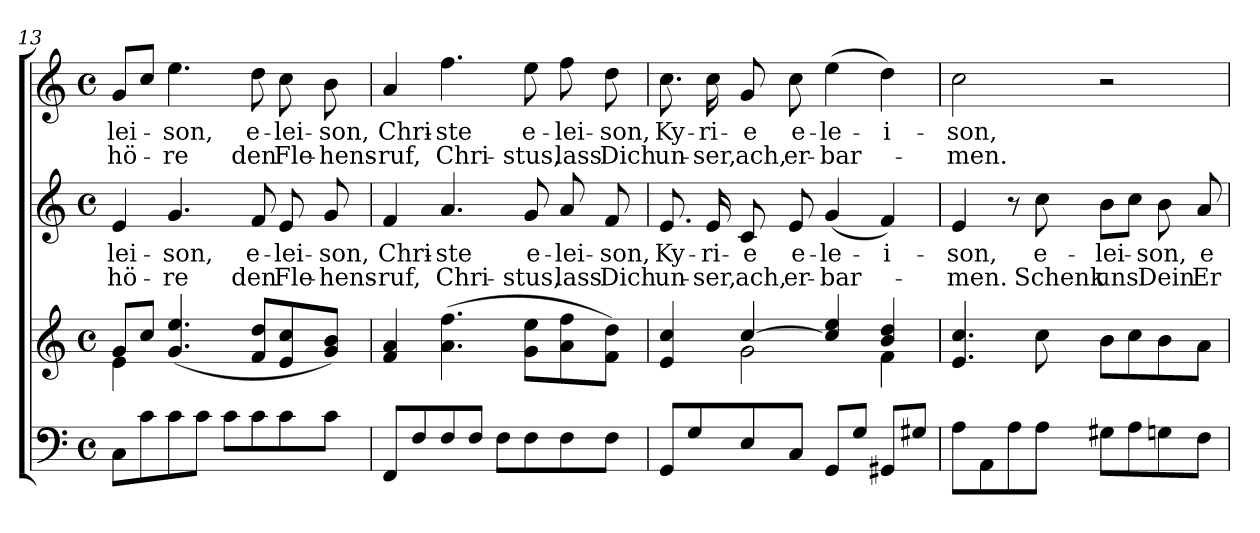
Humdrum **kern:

**kern	**kern	**kern	**text	**text	**kern	**text	**text
*part3	*part3	*part2	*part2	*part2	*part1	*part1	*part1
*staff4	*staff3	*staff2	*staff2	*staff2	*staff1	*staff1	*staff1
!!LO:LB:g=z
*clefF4	*clefG2	*clefG2	*	*	*clefG2	*	*
*k[]	*k[]	*k[]	*	*	*k[]	*	*
*C:	*C:	*C:	*	*	*C:	*	*
*M4/4	*M4/4	*M4/4	*	*	*M4/4	*	*
*met(c)	*met(c)	*met(c)	*	*	*met(c)	*	*
=13	=13	=13	=13	=13	=13	=13	=13
*	*^	*	*	*	*	*	*
!	!	!	!	!LO:LY:b	!LO:LY:b	!	!LO:LY:b	!LO:LY:b
8C\L	8g/L	4e\	4e/	-lei-	hö-	8g/L	-lei-	hö-
8c\	8cc/J	.	.	.	.	8cc/J	.	.
!	!	!	!	!LO:LY:b	!LO:LY:b	!	!LO:LY:b	!LO:LY:b
8c\	(<4.g/ 4.ee/	2.ryy	4.g/	-son,	-re	4.ee\	-son,	-re
8c\J	.	.	.	.	.	.	.	.
8c\L	.	.	.	.	.	.	.	.
!	!	!	!	!LO:LY:b	!LO:LY:b	!	!LO:LY:b	!LO:LY:b
8c\	8f/ 8dd/L	.	8f/	e-	den	8dd\	e-	den
!	!	!	!	!LO:LY:b	!LO:LY:b	!	!LO:LY:b	!LO:LY:b
8c\	8e/ 8cc/	.	8e/	-lei-	Fle-	8cc\	-lei-	Fle-
!	!	!	!	!LO:LY:b	!LO:LY:b	!	!LO:LY:b	!LO:LY:b
8c\J	8g/ 8b/J)	.	8g/	-son,	-hens-	8b\	-son,	-hens-
*	*v	*v	*	*	*	*	*	*
=14	=14	=14	=14	=14	=14	=14	=14
!	!	!	!LO:LY:b	!LO:LY:b	!	!LO:LY:b	!LO:LY:b
8FF/L	4f/ 4a/	4f/	Chri-	-ruf,	4a/	Chri-	-ruf,
8F/	.	.	.	.	.	.	.
!	!	!	!LO:LY:b	!LO:LY:b	!	!LO:LY:b	!LO:LY:b
8F/	(>4.a\ 4.ff\	4.a/	-ste	Chri-	4.ff\	-ste	Chri-
8F/J	.	.	.	.	.	.	.
8F\L	.	.	.	.	.	.	.
!	!	!	!LO:LY:b	!LO:LY:b	!	!LO:LY:b	!LO:LY:b
8F\	8g\ 8ee\L	8g/	e-	-stus,	8ee\	e-	-stus,
!	!	!	!LO:LY:b	!LO:LY:b	!	!LO:LY:b	!LO:LY:b
8F\	8a\ 8ff\	8a/	-lei-	lass	8ff\	-lei-	lass
!	!	!	!LO:LY:b	!LO:LY:b	!	!LO:LY:b	!LO:LY:b
8F\J	8f\ 8dd\J)	8f/	-son,	Dich	8dd\	-son,	Dich
=15	=15	=15	=15	=15	=15	=15	=15
*	*^	*	*	*	*	*	*
!	!	!	!	!LO:LY:b	!LO:LY:b	!	!LO:LY:b	!LO:LY:b
8GG/L	4e/ 4cc/	4ryy	8.e/	Ky-	un-	8.cc\	Ky-	un-
8G/	.	.	.	.	.	.	.	.
!	!	!	!	!LO:LY:b	!LO:LY:b	!	!LO:LY:b	!LO:LY:b
.	.	.	16e/	-ri-	-ser,	16cc\	-ri-	-ser,
!	!	!	!	!LO:LY:b	!LO:LY:b	!	!LO:LY:b	!LO:LY:b
8E/	[>4cc/	2g\	8c/	-e	ach,	8g/	-e	ach,
!	!	!	!	!LO:LY:b	!LO:LY:b	!	!LO:LY:b	!LO:LY:b
8C/J	.	.	8e/	e-	er-	8cc\	e-	er-
!	!	!	!	!LO:LY:b	!LO:LY:b	!	!LO:LY:b	!LO:LY:b
8GG/L	4cc/] 4ee/	.	(<4g/	-le-	-bar-	(>4ee\	-le-	-bar-
8G/J	.	.	.	.	.	.	.	.
!	!	!	!	!LO:LY:b	!	!	!LO:LY:b	!
8GG#X/L	4b/ 4dd/	4f\	4f/)	-i-	.	4dd\)	-i-	.
8G#X/J	.	.	.	.	.	.	.	.
*	*v	*v	*	*	*	*	*	*
!!LO:LB:g=z
=16	=16	=16	=16	=16	=16	=16	=16
!	!	!	!LO:LY:b	!LO:LY:b	!	!LO:LY:b	!LO:LY:b
8A\L	4.e/ 4.cc/	4e/	-son,	-men.	2cc\	-son,	-men.
8AA\	.	.	.	.	.	.	.
8A\	.	8r	.	.	.	.	.
!	!	!	!LO:LY:b	!LO:LY:b	!	!	!
8A\J	8cc\	8cc\	e-	Schenk	.	.	.
!	!	!	!LO:LY:b	!LO:LY:b	!	!	!
8G#X\L	8b\L	8b\L	-lei-	uns	2r	.	.
8A\	8cc\	8cc\J	.	.	.	.	.
!	!	!	!LO:LY:b	!LO:LY:b	!	!	!
8Gn\	8b\	8b\	-son,	Dein	.	.	.
!	!	!	!LO:LY:b	!LO:LY:b	!	!	!
8F\J	8a\J	8a/	e-	Er-	.	.	.
=	=	=	=	=	=	=	=
*-	*-	*-	*-	*-	*-	*-	*-
